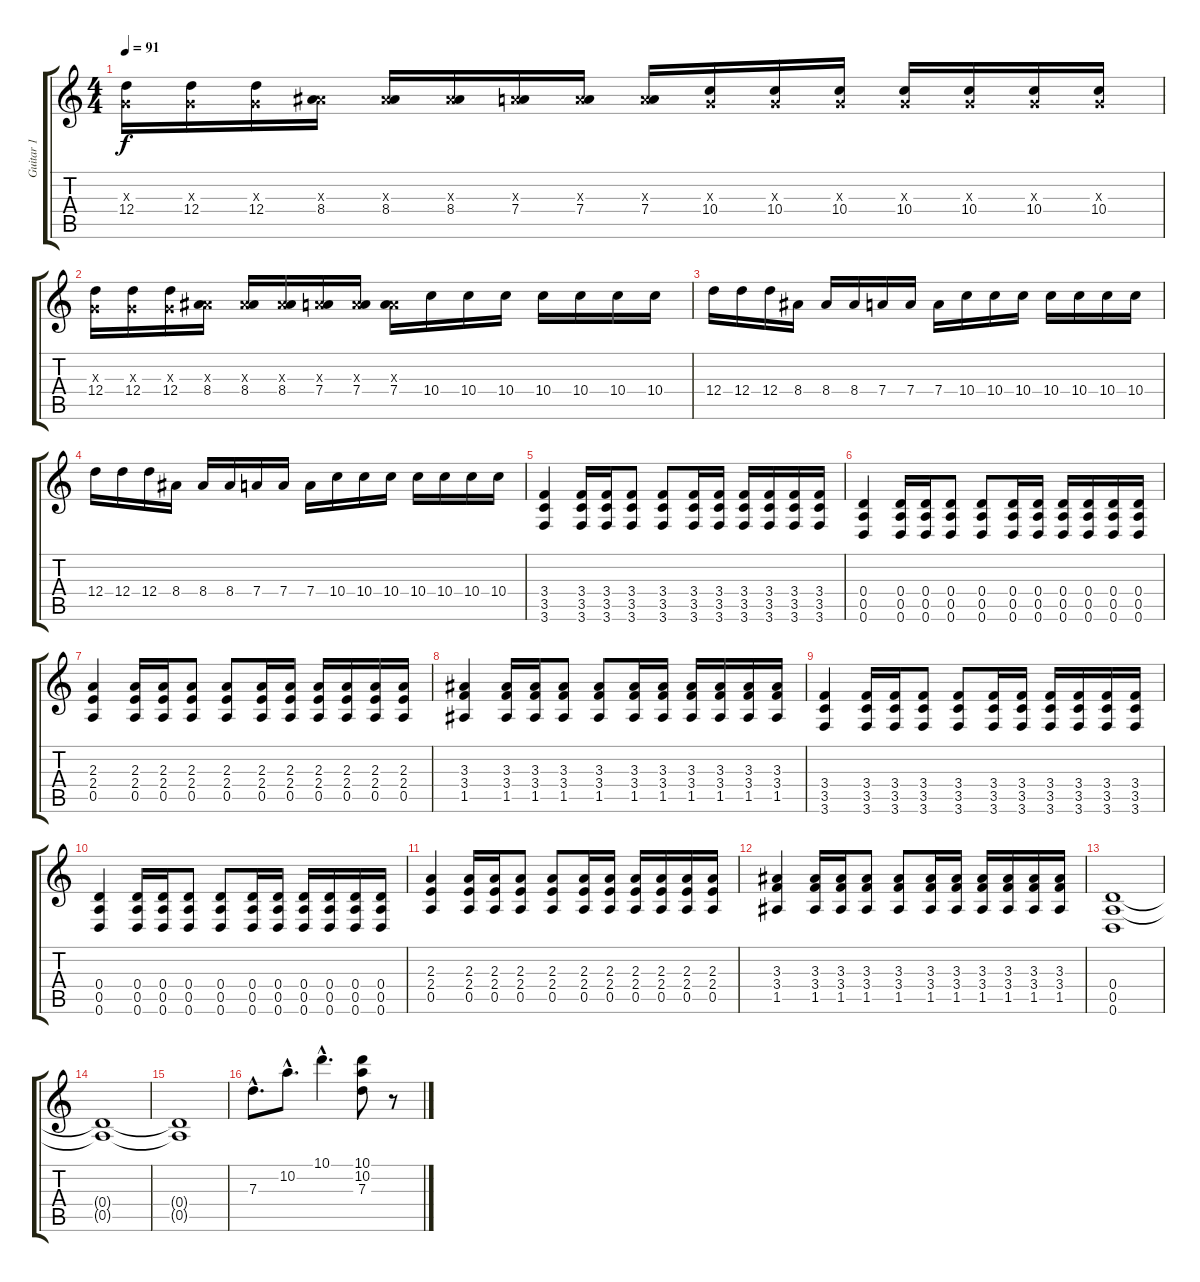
\track ("Guitar 1" "Guitar 1") {instrument distortionguitar}
\staff {score tabs}
\tuning (E4 B3 G3 D3 A2 D2) {hide}
\ts (4 4)
\tempo 91
\clef g2
\ks c
(0.3{x} 12.4).16{dy f} (0.3{x} 12.4).16 (0.3{x} 12.4).16 (3.3{x} 8.4).16 (3.3{x} 8.4).16 (3.3{x} 8.4).16 (2.3{x} 7.4).16 (2.3{x} 7.4).16 (2.3{x} 7.4).16 (0.3{x} 10.4).16 (0.3{x} 10.4).16 (0.3{x} 10.4).16 (0.3{x} 10.4).16 (0.3{x} 10.4).16 (0.3{x} 10.4).16 (0.3{x} 10.4).16 |
(0.3{x} 12.4).16 (0.3{x} 12.4).16 (0.3{x} 12.4).16 (3.3{x} 8.4).16 (3.3{x} 8.4).16 (3.3{x} 8.4).16 (2.3{x} 7.4).16 (2.3{x} 7.4).16 (2.3{x} 7.4).16 10.4.16 10.4.16 10.4.16 10.4.16 10.4.16 10.4.16 10.4.16 |
12.4.16 12.4.16 12.4.16 8.4.16 8.4.16 8.4.16 7.4.16 7.4.16 7.4.16 10.4.16 10.4.16 10.4.16 10.4.16 10.4.16 10.4.16 10.4.16 |
12.4.16 12.4.16 12.4.16 8.4.16 8.4.16 8.4.16 7.4.16 7.4.16 7.4.16 10.4.16 10.4.16 10.4.16 10.4.16 10.4.16 10.4.16 10.4.16 |
(3.4 3.5 3.6).4 (3.4 3.5 3.6).16 (3.4 3.5 3.6).16 (3.4 3.5 3.6).8 (3.4 3.5 3.6).8 (3.4 3.5 3.6).16 (3.4 3.5 3.6).16 (3.4 3.5 3.6).16 (3.4 3.5 3.6).16 (3.4 3.5 3.6).16 (3.4 3.5 3.6).16 |
(0.4 0.5 0.6).4 (0.4 0.5 0.6).16 (0.4 0.5 0.6).16 (0.4 0.5 0.6).8 (0.4 0.5 0.6).8 (0.4 0.5 0.6).16 (0.4 0.5 0.6).16 (0.4 0.5 0.6).16 (0.4 0.5 0.6).16 (0.4 0.5 0.6).16 (0.4 0.5 0.6).16 |
(2.3 2.4 0.5).4 (2.3 2.4 0.5).16 (2.3 2.4 0.5).16 (2.3 2.4 0.5).8 (2.3 2.4 0.5).8 (2.3 2.4 0.5).16 (2.3 2.4 0.5).16 (2.3 2.4 0.5).16 (2.3 2.4 0.5).16 (2.3 2.4 0.5).16 (2.3 2.4 0.5).16 |
(3.3 3.4 1.5).4 (3.3 3.4 1.5).16 (3.3 3.4 1.5).16 (3.3 3.4 1.5).8 (3.3 3.4 1.5).8 (3.3 3.4 1.5).16 (3.3 3.4 1.5).16 (3.3 3.4 1.5).16 (3.3 3.4 1.5).16 (3.3 3.4 1.5).16 (3.3 3.4 1.5).16 |
(3.4 3.5 3.6).4 (3.4 3.5 3.6).16 (3.4 3.5 3.6).16 (3.4 3.5 3.6).8 (3.4 3.5 3.6).8 (3.4 3.5 3.6).16 (3.4 3.5 3.6).16 (3.4 3.5 3.6).16 (3.4 3.5 3.6).16 (3.4 3.5 3.6).16 (3.4 3.5 3.6).16 |
(0.4 0.5 0.6).4 (0.4 0.5 0.6).16 (0.4 0.5 0.6).16 (0.4 0.5 0.6).8 (0.4 0.5 0.6).8 (0.4 0.5 0.6).16 (0.4 0.5 0.6).16 (0.4 0.5 0.6).16 (0.4 0.5 0.6).16 (0.4 0.5 0.6).16 (0.4 0.5 0.6).16 |
(2.3 2.4 0.5).4 (2.3 2.4 0.5).16 (2.3 2.4 0.5).16 (2.3 2.4 0.5).8 (2.3 2.4 0.5).8 (2.3 2.4 0.5).16 (2.3 2.4 0.5).16 (2.3 2.4 0.5).16 (2.3 2.4 0.5).16 (2.3 2.4 0.5).16 (2.3 2.4 0.5).16 |
(3.3 3.4 1.5).4 (3.3 3.4 1.5).16 (3.3 3.4 1.5).16 (3.3 3.4 1.5).8 (3.3 3.4 1.5).8 (3.3 3.4 1.5).16 (3.3 3.4 1.5).16 (3.3 3.4 1.5).16 (3.3 3.4 1.5).16 (3.3 3.4 1.5).16 (3.3 3.4 1.5).16 |
(0.4 0.5 0.6).1{volume 2} |
(0.4{t} 0.5{t}).1 |
(0.4{t} 0.5{t}).1 |
7.3{hac}.8{d volume 13} 10.2{hac}.8{d} 10.1{hac}.4{d} (10.1 10.2 7.3).8 r.8
